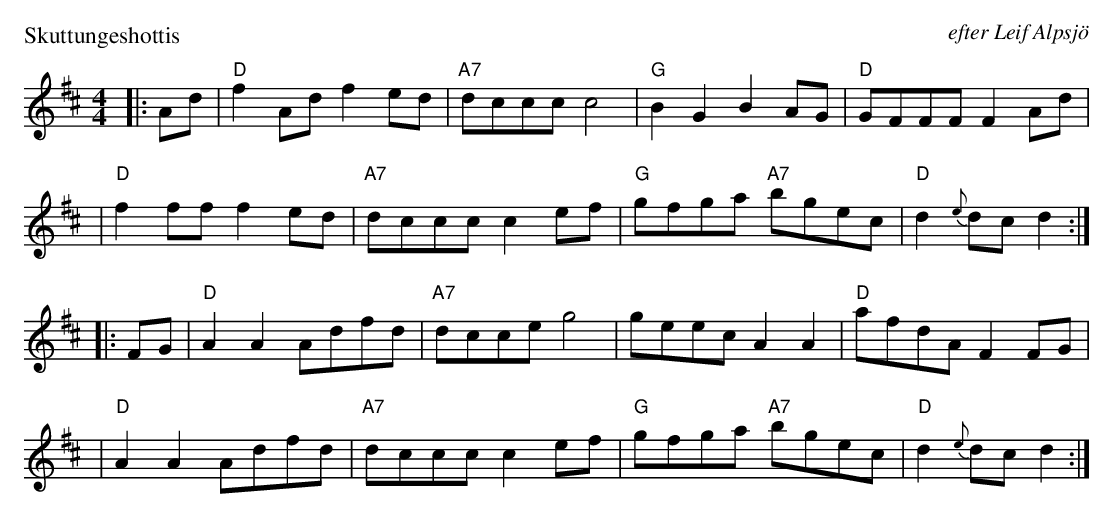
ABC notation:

X:1
P: Skuttungeshottis
O: efter Leif Alpsj\"o
M: 4/4
L: 1/8
K: D
|: Ad \
| "D"f2 Ad f2 ed | "A7"dccc c4 | "G"B2G2 B2AG | "D"GFFF F2Ad |
| "D"f2ff f2ed | "A7"dccc c2ef | "G"gfga "A7"bgec | "D"d2{e}dc d2 :|
|: FG \
| "D"A2A2 Adfd | "A7"dcce g4 | geec A2A2 | "D"afdA F2FG |
| "D"A2A2 Adfd | "A7"dccc c2ef | "G"gfga "A7"bgec | "D"d2{e}dc d2 :|
